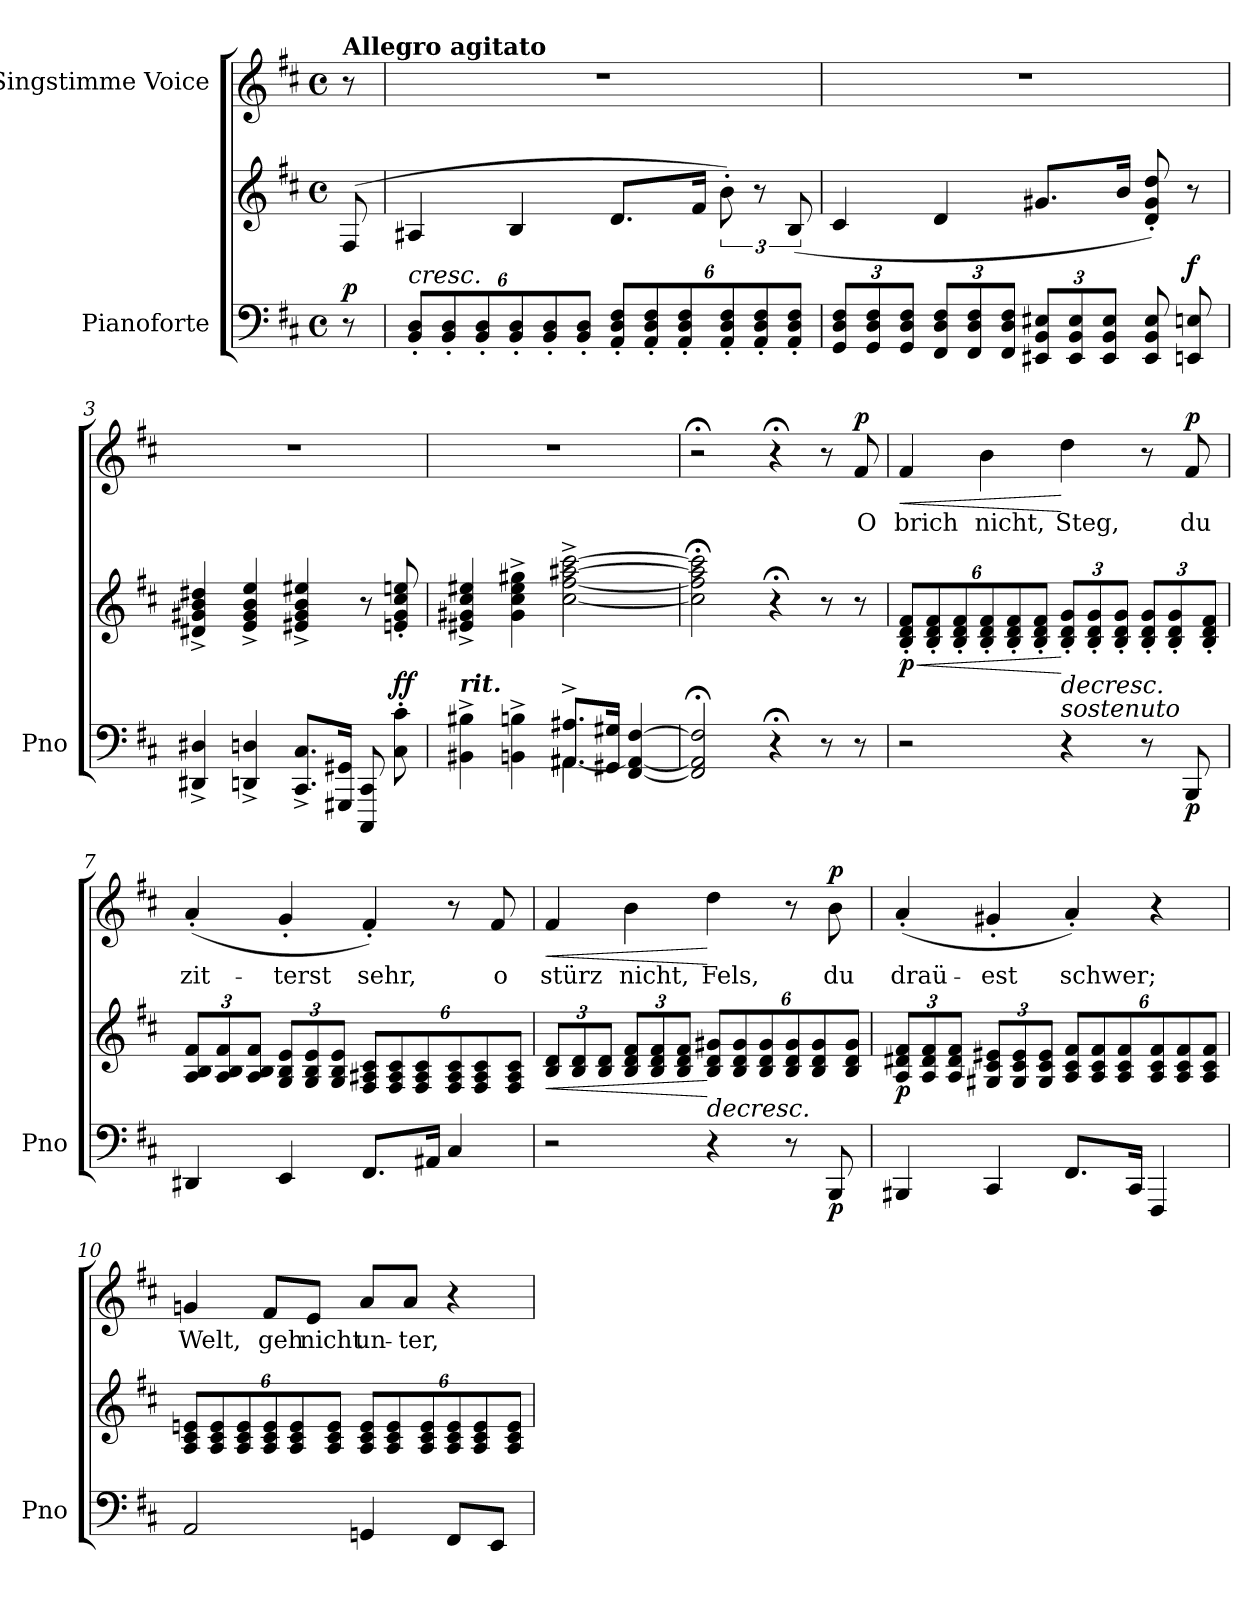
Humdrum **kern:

**kern	**kern	**dynam	**kern	**text	**dynam
*part2	*part2	*part2	*part1	*part1	*part1
*staff3	*staff2	*staff2/3	*staff1	*staff1	*staff1
*I"Pianoforte	*	*	*I"Singstimme Voice	*	*
*I'Pno	*	*	*	*	*
*clefF4	*clefG2	*	*clefG2	*	*
*k[f#c#]	*k[f#c#]	*	*k[f#c#]	*	*
*M4/4	*M4/4	*	*M4/4	*	*
*met(c)	*met(c)	*	*met(c)	*	*
=	=	=	=	=	=
!	!	!	!LO:TX:a:B:t=Allegro agitato	!	!
!	!	!LO:DY:a=2	!	!	!
8r	(>8F#/	p	8r	.	.
=1	=1	=1	=1	=1	=1
*Xbrackettup	*	*	*	*	*
!LO:TX:a:i:t=cresc.	!	!	!	!	!
12BB/' 12D/'L	4A#X/	.	1r	.	.
12BB/' 12D/'	.	.	.	.	.
12BB/' 12D/'	.	.	.	.	.
12BB/' 12D/'	4B/	.	.	.	.
12BB/' 12D/'	.	.	.	.	.
12BB/' 12D/'J	.	.	.	.	.
12AA/' 12D/' 12F#/'L	8.d/L	.	.	.	.
12AA/' 12D/' 12F#/'	.	.	.	.	.
12AA/' 12D/' 12F#/'	.	.	.	.	.
.	16f#/Jk	.	.	.	.
12AA/' 12D/' 12F#/'	12b'\)	.	.	.	.
12AA/' 12D/' 12F#/'	12r	.	.	.	.
12AA/' 12D/' 12F#/'J	(<12B/	.	.	.	.
=2	=2	=2	=2	=2	=2
12GG/ 12D/ 12F#/L	4c#/	.	1r	.	.
12GG/ 12D/ 12F#/	.	.	.	.	.
12GG/ 12D/ 12F#/J	.	.	.	.	.
12FF#/ 12D/ 12F#/L	4d/	.	.	.	.
12FF#/ 12D/ 12F#/	.	.	.	.	.
12FF#/ 12D/ 12F#/J	.	.	.	.	.
12EE#X/ 12BB/ 12E#X/L	8.g#X/L	.	.	.	.
12EE#/ 12BB/ 12E#/	.	.	.	.	.
12EE#/ 12BB/ 12E#/J	.	.	.	.	.
.	16b/Jk	.	.	.	.
8EE#/ 8BB/ 8E#/	8d/' 8g#/' 8dd/')	.	.	.	.
!	!	!LO:DY:a=2	!	!	!
8EEn/ 8En/	8r	f	.	.	.
=3	=3	=3	=3	=3	=3
4DD#X/^ 4D#X/^	4d#X/^ 4g#X/^ 4b/^ 4dd#X/^	.	1r	.	.
4DDn/^ 4Dn/^	4e/^ 4g#/^ 4b/^ 4ee/^	.	.	.	.
8.CC#/^ 8.C#/^L	4e#X/^ 4g#/^ 4b/^ 4ee#X/^	.	.	.	.
16GGG#X/ 16GG#X/Jk	.	.	.	.	.
8CCC#/ 8CC#/	8r	.	.	.	.
!	!	!LO:DY:a=2	!	!	!
8C#\' 8c#\'	8en/' 8g#/' 8cc#/' 8een/'	ff	.	.	.
!!LO:LB:g=z
=4	=4	=4	=4	=4	=4
*	*	*	*MM90	*	*
*^	*	*	*	*	*
!LO:TX:a:Bi:t=rit.	!	!	!	!	!	!
4BB#X\^ 4B#X\^	2ryy	4e#X/^ 4g#X/^ 4cc#/^ 4ee#X/^	.	1r	.	.
4BBn\^ 4Bn\^	.	4g#\^ 4cc#\^ 4ee#\^ 4gg#X\^	.	.	.	.
!LO:N:n=1:head=solid	!	!	!	!	!	!
8.AA#X/^ 8.A#X/^L	[4AA#\	[2cc#\^ [2ff#\^ [2aa#X\^ [2ccc#\^	.	.	.	.
16GG#X/ 16G#X/Jk	.	.	.	.	.	.
[4FF#/ 4AA#/_ [4F#/	4ryy	.	.	.	.	.
*v	*v	*	*	*	*	*
=5	=5	=5	=5	=5	=5
2FF#/];< 2AA#/];< 2F#/];<	2cc#\];< 2ff#\];< 2aa#\];< 2ccc#\];<	.	2r;<	.	.
4r;<	4r;<	.	4r;<	.	.
8r	8r	.	8r	.	.
*	*	*	*MM120	*	*
!	!	!	!	!LO:LY:b	!LO:DY:a
8r	8r	.	8f#/	O	p
=6	=6	=6	=6	=6	=6
*	*Xbrackettup	*	*	*	*
!	!	!LO:HP:b	!	!LO:LY:b	!LO:HP:b
!	!	!LO:DY:n=1:b	!	!	!
2r	12B/' 12d/' 12f#/'L	< p	4f#/	brich	<
.	12B/' 12d/' 12f#/'	.	.	.	.
.	12B/' 12d/' 12f#/'	.	.	.	.
!	!	!	!	!LO:LY:b	!
.	12B/' 12d/' 12f#/'	.	4b\	nicht,	.
.	12B/' 12d/' 12f#/'	.	.	.	.
.	12B/' 12d/' 12f#/'J	.	.	.	.
!LO:TX:a:i:t=sostenuto	!	!	!	!	!
!	!	!LO:HP:n=1:b	!	!LO:LY:b	!
4r	12B/' 12d/' 12g/'L	[ >	4dd\	Steg,	[
.	12B/' 12d/' 12g/'	.	.	.	.
.	12B/' 12d/' 12g/'J	.	.	.	.
8r	12B/' 12d/' 12g/'L	.	8r	.	.
.	12B/' 12d/' 12g/'	.	.	.	.
!	!	!LO:DY:n=2:b=2	!	!LO:LY:b	!LO:DY:a
8BBB/	.	p	8f#/	du	p
.	12B/' 12d/' 12f#/'J	.	.	.	.
.	.	]	.	.	.
=7	=7	=7	=7	=7	=7
!	!	!	!	!LO:LY:b	!
4DD#X/	12A/ 12B/ 12f#/L	.	(>4a'/	zit-	.
.	12A/ 12B/ 12f#/	.	.	.	.
.	12A/ 12B/ 12f#/J	.	.	.	.
!	!	!	!	!LO:LY:b	!
4EE/	12G/ 12B/ 12e/L	.	4g'/	-terst	.
.	12G/ 12B/ 12e/	.	.	.	.
.	12G/ 12B/ 12e/J	.	.	.	.
!	!	!	!	!LO:LY:b	!
8.FF#/L	12F#/ 12A#X/ 12c#/L	.	4f#'/)	sehr,	.
.	12F#/ 12A#/ 12c#/	.	.	.	.
.	12F#/ 12A#/ 12c#/	.	.	.	.
16AA#X/Jk	.	.	.	.	.
4C#/	12F#/ 12A#/ 12c#/	.	8r	.	.
.	12F#/ 12A#/ 12c#/	.	.	.	.
!	!	!	!	!LO:LY:b	!
.	.	.	8f#/	o	.
.	12F#/ 12A#/ 12c#/J	.	.	.	.
!!LO:LB:g=z
=8	=8	=8	=8	=8	=8
!	!	!LO:HP:b	!	!LO:LY:b	!LO:HP:b
2r	12B/ 12d/L	<	4f#/	stürz	<
.	12B/ 12d/	.	.	.	.
.	12B/ 12d/J	.	.	.	.
!	!	!	!	!LO:LY:b	!
.	12B/ 12d/ 12f#/L	.	4b\	nicht,	.
.	12B/ 12d/ 12f#/	.	.	.	.
.	12B/ 12d/ 12f#/J	.	.	.	.
!	!	!LO:HP:n=1:b	!	!LO:LY:b	!
4r	12B/ 12d/ 12g#X/L	[ >	4dd\	Fels,	[
.	12B/ 12d/ 12g#/	.	.	.	.
.	12B/ 12d/ 12g#/	.	.	.	.
8r	12B/ 12d/ 12g#/	.	8r	.	.
.	12B/ 12d/ 12g#/	.	.	.	.
!	!	!LO:DY:b=2	!	!LO:LY:b	!LO:DY:a
8BBB/	.	p	8b\	du	p
.	12B/ 12d/ 12g#/J	.	.	.	.
.	.	]	.	.	.
=9	=9	=9	=9	=9	=9
!	!	!LO:DY:b	!	!LO:LY:b	!
4BBB#X/	12A/ 12d#X/ 12f#/L	p	(>4a'/	draü-	.
.	12A/ 12d#/ 12f#/	.	.	.	.
.	12A/ 12d#/ 12f#/J	.	.	.	.
!	!	!	!	!LO:LY:b	!
4CC#/	12G#X/ 12c#/ 12e#X/L	.	4g#X'/	-est	.
.	12G#/ 12c#/ 12e#/	.	.	.	.
.	12G#/ 12c#/ 12e#/J	.	.	.	.
!	!	!	!	!LO:LY:b	!
8.FF#/L	12A/ 12c#/ 12f#/L	.	4a'/)	schwer;	.
.	12A/ 12c#/ 12f#/	.	.	.	.
.	12A/ 12c#/ 12f#/	.	.	.	.
16CC#/Jk	.	.	.	.	.
4FFF#/	12A/ 12c#/ 12f#/	.	4r	.	.
.	12A/ 12c#/ 12f#/	.	.	.	.
.	12A/ 12c#/ 12f#/J	.	.	.	.
=10	=10	=10	=10	=10	=10
!	!	!	!	!LO:LY:b	!
2AA/	12A/ 12c#/ 12en/L	.	4gn/	Welt,	.
.	12A/ 12c#/ 12e/	.	.	.	.
.	12A/ 12c#/ 12e/	.	.	.	.
!	!	!	!	!LO:LY:b	!
.	12A/ 12c#/ 12e/	.	8f#/L	geh	.
.	12A/ 12c#/ 12e/	.	.	.	.
!	!	!	!	!LO:LY:b	!
.	.	.	8e/J	nicht	.
.	12A/ 12c#/ 12e/J	.	.	.	.
!	!	!	!	!LO:LY:b	!
4GGn/	12A/ 12c#/ 12e/L	.	8a/L	un-	.
.	12A/ 12c#/ 12e/	.	.	.	.
!	!	!	!	!LO:LY:b	!
.	.	.	8a/J	-ter,	.
.	12A/ 12c#/ 12e/	.	.	.	.
8FF#/L	12A/ 12c#/ 12e/	.	4r	.	.
.	12A/ 12c#/ 12e/	.	.	.	.
8EE/J	.	.	.	.	.
.	12A/ 12c#/ 12e/J	.	.	.	.
=	=	=	=	=	=
*-	*-	*-	*-	*-	*-
